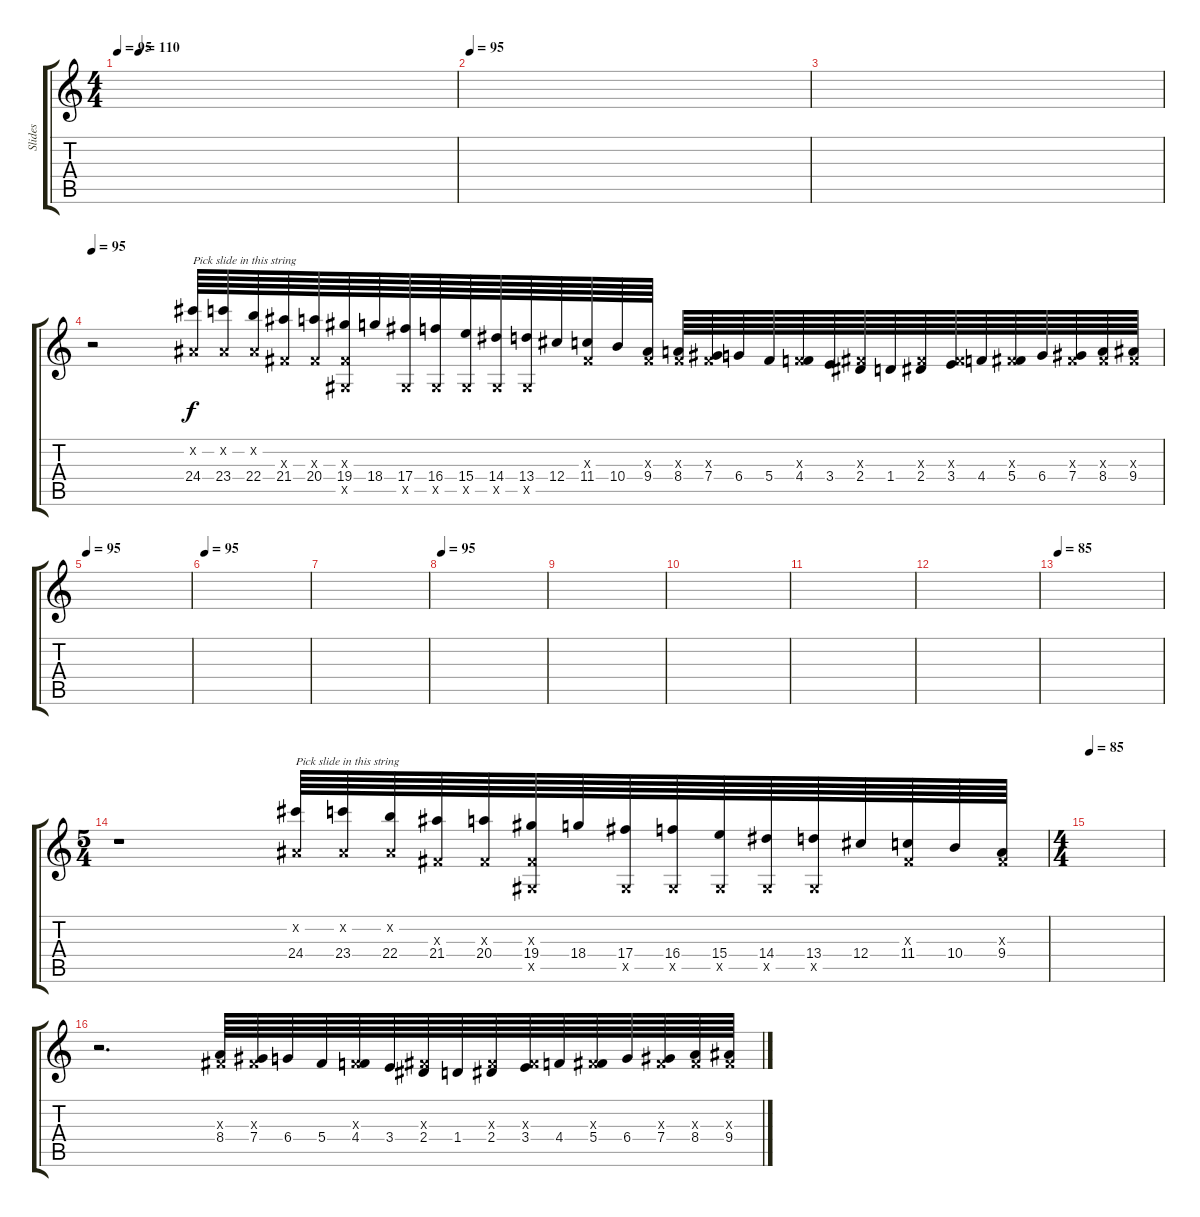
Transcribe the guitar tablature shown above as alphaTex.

\track ("Slides " "Slides ") {instrument distortionguitar}
\staff {score tabs}
\tuning (Eb4 Bb3 Gb3 Db3 Ab2 Eb2) {hide}
\ts (4 4)
\tempo 95
\tempo (110 0.0625)
\clef g2
\ks c
|
\tempo 95
|
|
\tempo 95
r.2 (0.2{x} 24.4).64{txt "Pick slide in this string"} (0.2{x} 23.4).64 (0.2{x} 22.4).64 (0.3{x} 21.4).64 (0.3{x} 20.4).64 (0.3{x} 19.4 0.5{x}).64 18.4.64 (17.4 0.5{x}).64 (16.4 0.5{x}).64 (15.4 0.5{x}).64 (14.4 0.5{x}).64 (13.4 0.5{x}).64 12.4.64 (0.3{x} 11.4).64 10.4.64 (0.3{x} 9.4).64 (0.3{x} 8.4).64 (0.3{x} 7.4).64 6.4.64 5.4.64 (0.3{x} 4.4).64 3.4.64 (0.3{x} 2.4).64 1.4.64 (0.3{x} 2.4).64 (0.3{x} 3.4).64 4.4.64 (0.3{x} 5.4).64 6.4.64 (0.3{x} 7.4).64 (0.3{x} 8.4).64 (0.3{x} 9.4).64 |
\tempo 95
|
\tempo 95
|
|
\tempo 95
|
|
|
|
|
\tempo 75
\tempo 85
|
\ts (5 4)
r.1 (0.2{x} 24.4).64{txt "Pick slide in this string"} (0.2{x} 23.4).64 (0.2{x} 22.4).64 (0.3{x} 21.4).64 (0.3{x} 20.4).64 (0.3{x} 19.4 0.5{x}).64 18.4.64 (17.4 0.5{x}).64 (16.4 0.5{x}).64 (15.4 0.5{x}).64 (14.4 0.5{x}).64 (13.4 0.5{x}).64 12.4.64 (0.3{x} 11.4).64 10.4.64 (0.3{x} 9.4).64 |
\ts (4 4)
\tempo 85
|
r.2{d} (0.3{x} 8.4).64 (0.3{x} 7.4).64 6.4.64 5.4.64 (0.3{x} 4.4).64 3.4.64 (0.3{x} 2.4).64 1.4.64 (0.3{x} 2.4).64 (0.3{x} 3.4).64 4.4.64 (0.3{x} 5.4).64 6.4.64 (0.3{x} 7.4).64 (0.3{x} 8.4).64 (0.3{x} 9.4).64
